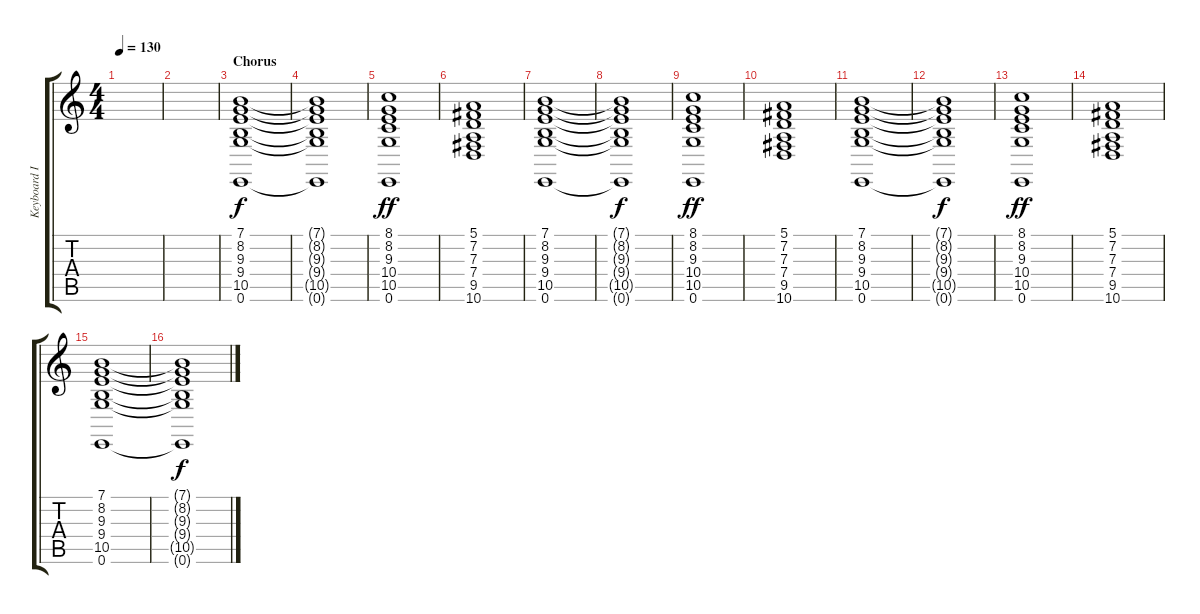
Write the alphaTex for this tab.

\track ("Keyboard I" "Keyboard I") {instrument synthstrings1}
\staff {score tabs}
\tuning (E4 B3 G3 D3 A2 E2) {hide}
\ts (4 4)
\tempo 130
\clef g2
\ks c
|
|
\section ("" "Chorus")
(7.1 8.2 9.3 9.4 10.5 0.6).1 |
(7.1{t} 8.2{t} 9.3{t} 9.4{t} 10.5{t} 0.6{t}).1{dy f} |
(8.1 8.2 9.3 10.4 10.5 0.6).1{dy ff} |
(5.1 7.2 7.3 7.4 9.5 10.6).1 |
(7.1 8.2 9.3 9.4 10.5 0.6).1 |
(7.1{t} 8.2{t} 9.3{t} 9.4{t} 10.5{t} 0.6{t}).1{dy f} |
(8.1 8.2 9.3 10.4 10.5 0.6).1{dy ff} |
(5.1 7.2 7.3 7.4 9.5 10.6).1 |
(7.1 8.2 9.3 9.4 10.5 0.6).1 |
(7.1{t} 8.2{t} 9.3{t} 9.4{t} 10.5{t} 0.6{t}).1{dy f} |
(8.1 8.2 9.3 10.4 10.5 0.6).1{dy ff} |
(5.1 7.2 7.3 7.4 9.5 10.6).1 |
(7.1 8.2 9.3 9.4 10.5 0.6).1 |
(7.1{t} 8.2{t} 9.3{t} 9.4{t} 10.5{t} 0.6{t}).1{dy f}
